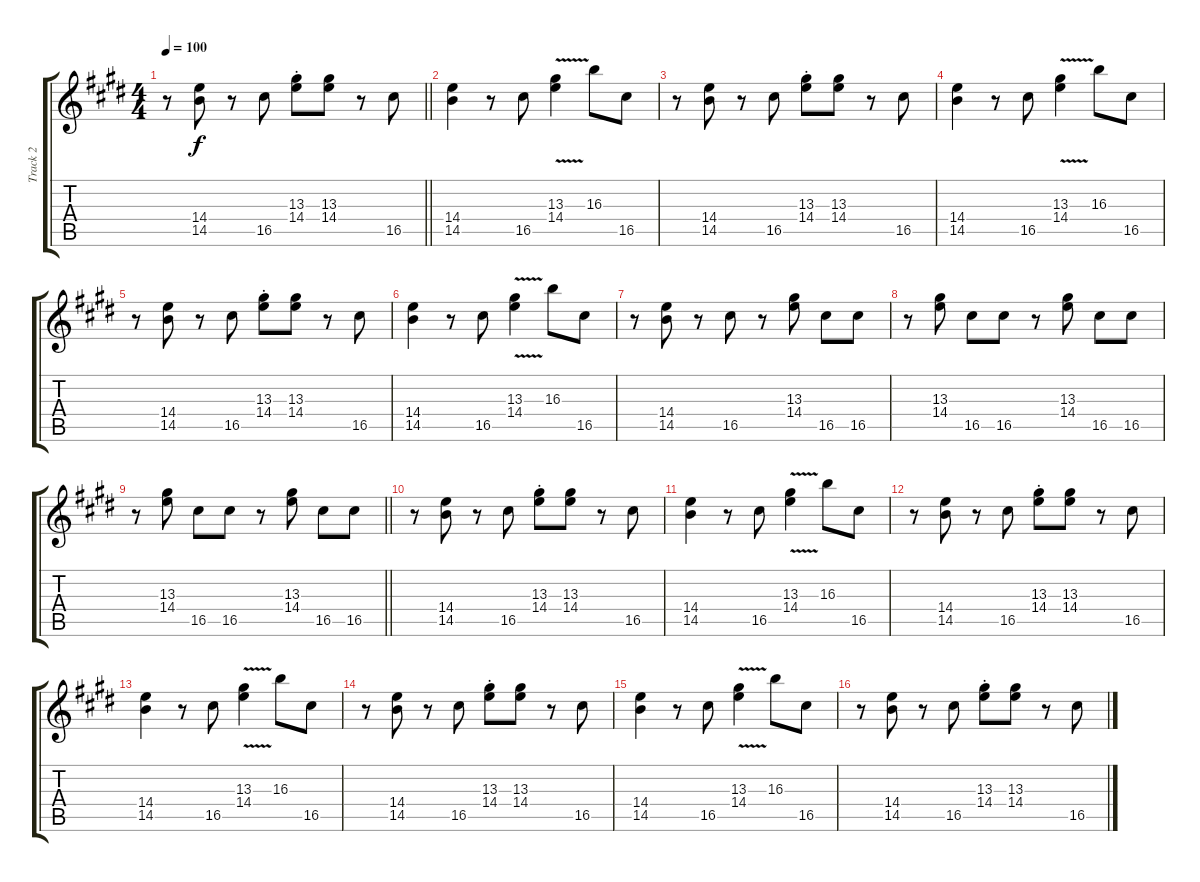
\track ("Track 2" "Track 2") {instrument electricguitarjazz}
\staff {score tabs}
\tuning (E4 B3 G3 D3 A2 E2) {hide}
\ts (4 4)
\tempo 100
\clef g2
\barLineRight lightlight
\ks e
r.8{dy f} (14.4 14.5).8 r.8 16.5.8 (13.3{st} 14.4{st}).8 (13.3 14.4).8 r.8 16.5.8 |
(14.4 14.5).4 r.8 16.5.8 (13.3{v} 14.4{v}).4 16.3.8 16.5.8 |
r.8 (14.4 14.5).8 r.8 16.5.8 (13.3{st} 14.4{st}).8 (13.3 14.4).8 r.8 16.5.8 |
(14.4 14.5).4 r.8 16.5.8 (13.3{v} 14.4{v}).4 16.3.8 16.5.8 |
r.8 (14.4 14.5).8 r.8 16.5.8 (13.3{st} 14.4{st}).8 (13.3 14.4).8 r.8 16.5.8 |
(14.4 14.5).4 r.8 16.5.8 (13.3{v} 14.4{v}).4 16.3.8 16.5.8 |
r.8 (14.4 14.5).8 r.8 16.5.8 r.8 (13.3 14.4).8 16.5.8 16.5.8 |
r.8 (13.3 14.4).8 16.5.8 16.5.8 r.8 (13.3 14.4).8 16.5.8 16.5.8 |
\barLineRight lightlight
r.8 (13.3 14.4).8 16.5.8 16.5.8 r.8 (13.3 14.4).8 16.5.8 16.5.8 |
r.8 (14.4 14.5).8 r.8 16.5.8 (13.3{st} 14.4{st}).8 (13.3 14.4).8 r.8 16.5.8 |
(14.4 14.5).4 r.8 16.5.8 (13.3{v} 14.4{v}).4 16.3.8 16.5.8 |
r.8 (14.4 14.5).8 r.8 16.5.8 (13.3{st} 14.4{st}).8 (13.3 14.4).8 r.8 16.5.8 |
(14.4 14.5).4 r.8 16.5.8 (13.3{v} 14.4{v}).4 16.3.8 16.5.8 |
r.8 (14.4 14.5).8 r.8 16.5.8 (13.3{st} 14.4{st}).8 (13.3 14.4).8 r.8 16.5.8 |
(14.4 14.5).4 r.8 16.5.8 (13.3{v} 14.4{v}).4 16.3.8 16.5.8 |
r.8 (14.4 14.5).8 r.8 16.5.8 (13.3{st} 14.4{st}).8 (13.3 14.4).8 r.8 16.5.8
